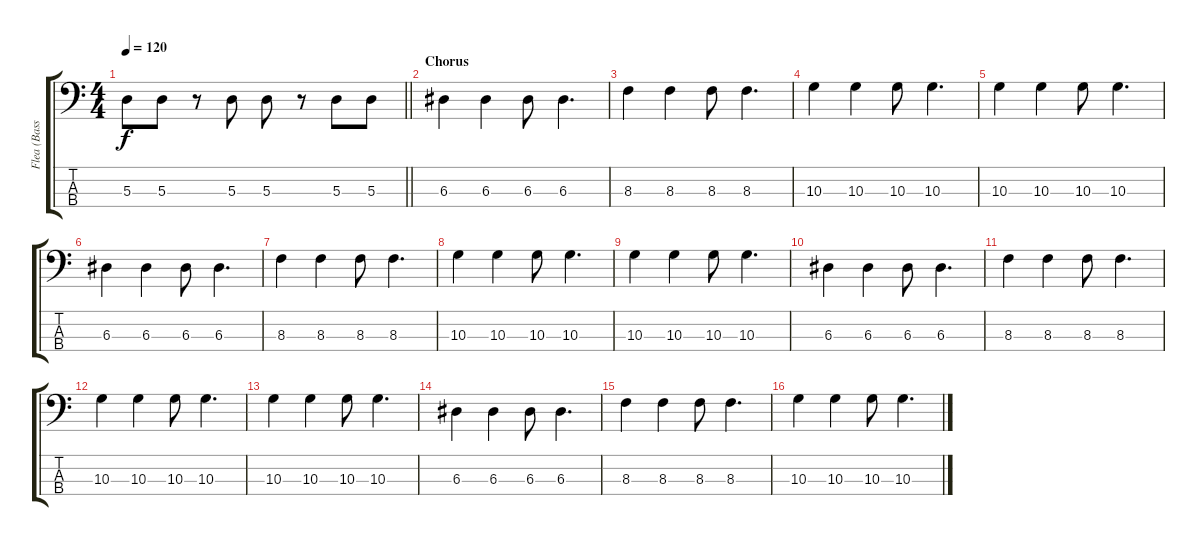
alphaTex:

\track ("Flea (Bass)" "Flea (Bass") {instrument electricbassfinger}
\staff {score tabs}
\tuning (G2 D2 A1 E1) {hide}
\ts (4 4)
\tempo 120
\clef f4
\barLineRight lightlight
\ks c
5.3.8{dy f} 5.3.8 r.8 5.3.8 5.3.8 r.8 5.3.8 5.3.8 |
\section ("" "Chorus")
6.3.4 6.3.4 6.3.8 6.3.4{d} |
8.3.4 8.3.4 8.3.8 8.3.4{d} |
10.3.4 10.3.4 10.3.8 10.3.4{d} |
10.3.4 10.3.4 10.3.8 10.3.4{d} |
6.3.4 6.3.4 6.3.8 6.3.4{d} |
8.3.4 8.3.4 8.3.8 8.3.4{d} |
10.3.4 10.3.4 10.3.8 10.3.4{d} |
10.3.4 10.3.4 10.3.8 10.3.4{d} |
6.3.4 6.3.4 6.3.8 6.3.4{d} |
8.3.4 8.3.4 8.3.8 8.3.4{d} |
10.3.4 10.3.4 10.3.8 10.3.4{d} |
10.3.4 10.3.4 10.3.8 10.3.4{d} |
6.3.4 6.3.4 6.3.8 6.3.4{d} |
8.3.4 8.3.4 8.3.8 8.3.4{d} |
10.3.4 10.3.4 10.3.8 10.3.4{d}
